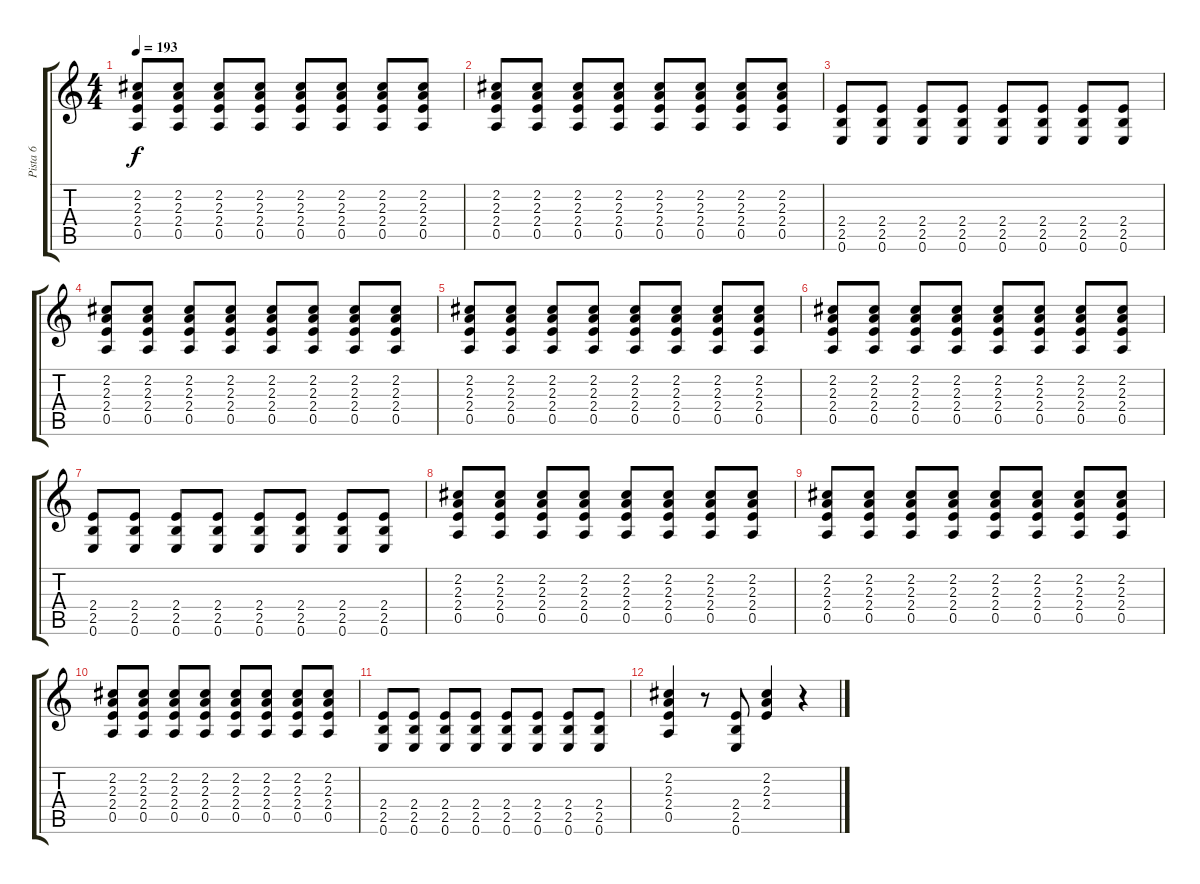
\track ("Pista 6" "Pista 6") {instrument acousticguitarnylon}
\staff {score tabs}
\tuning (E4 B3 G3 D3 A2 E2) {hide}
\ts (4 4)
\tempo 193
\clef g2
\ks c
(2.2 2.3 2.4 0.5).8{dy f} (2.2 2.3 2.4 0.5).8 (2.2 2.3 2.4 0.5).8 (2.2 2.3 2.4 0.5).8 (2.2 2.3 2.4 0.5).8 (2.2 2.3 2.4 0.5).8 (2.2 2.3 2.4 0.5).8 (2.2 2.3 2.4 0.5).8 |
(2.2 2.3 2.4 0.5).8 (2.2 2.3 2.4 0.5).8 (2.2 2.3 2.4 0.5).8 (2.2 2.3 2.4 0.5).8 (2.2 2.3 2.4 0.5).8 (2.2 2.3 2.4 0.5).8 (2.2 2.3 2.4 0.5).8 (2.2 2.3 2.4 0.5).8 |
(2.4 2.5 0.6).8 (2.4 2.5 0.6).8 (2.4 2.5 0.6).8 (2.4 2.5 0.6).8 (2.4 2.5 0.6).8 (2.4 2.5 0.6).8 (2.4 2.5 0.6).8 (2.4 2.5 0.6).8 |
(2.2 2.3 2.4 0.5).8 (2.2 2.3 2.4 0.5).8 (2.2 2.3 2.4 0.5).8 (2.2 2.3 2.4 0.5).8 (2.2 2.3 2.4 0.5).8 (2.2 2.3 2.4 0.5).8 (2.2 2.3 2.4 0.5).8 (2.2 2.3 2.4 0.5).8 |
(2.2 2.3 2.4 0.5).8 (2.2 2.3 2.4 0.5).8 (2.2 2.3 2.4 0.5).8 (2.2 2.3 2.4 0.5).8 (2.2 2.3 2.4 0.5).8 (2.2 2.3 2.4 0.5).8 (2.2 2.3 2.4 0.5).8 (2.2 2.3 2.4 0.5).8 |
(2.2 2.3 2.4 0.5).8 (2.2 2.3 2.4 0.5).8 (2.2 2.3 2.4 0.5).8 (2.2 2.3 2.4 0.5).8 (2.2 2.3 2.4 0.5).8 (2.2 2.3 2.4 0.5).8 (2.2 2.3 2.4 0.5).8 (2.2 2.3 2.4 0.5).8 |
(2.4 2.5 0.6).8 (2.4 2.5 0.6).8 (2.4 2.5 0.6).8 (2.4 2.5 0.6).8 (2.4 2.5 0.6).8 (2.4 2.5 0.6).8 (2.4 2.5 0.6).8 (2.4 2.5 0.6).8 |
(2.2 2.3 2.4 0.5).8 (2.2 2.3 2.4 0.5).8 (2.2 2.3 2.4 0.5).8 (2.2 2.3 2.4 0.5).8 (2.2 2.3 2.4 0.5).8 (2.2 2.3 2.4 0.5).8 (2.2 2.3 2.4 0.5).8 (2.2 2.3 2.4 0.5).8 |
(2.2 2.3 2.4 0.5).8 (2.2 2.3 2.4 0.5).8 (2.2 2.3 2.4 0.5).8 (2.2 2.3 2.4 0.5).8 (2.2 2.3 2.4 0.5).8 (2.2 2.3 2.4 0.5).8 (2.2 2.3 2.4 0.5).8 (2.2 2.3 2.4 0.5).8 |
(2.2 2.3 2.4 0.5).8 (2.2 2.3 2.4 0.5).8 (2.2 2.3 2.4 0.5).8 (2.2 2.3 2.4 0.5).8 (2.2 2.3 2.4 0.5).8 (2.2 2.3 2.4 0.5).8 (2.2 2.3 2.4 0.5).8 (2.2 2.3 2.4 0.5).8 |
(2.4 2.5 0.6).8 (2.4 2.5 0.6).8 (2.4 2.5 0.6).8 (2.4 2.5 0.6).8 (2.4 2.5 0.6).8 (2.4 2.5 0.6).8 (2.4 2.5 0.6).8 (2.4 2.5 0.6).8 |
(2.2 2.3 2.4 0.5).4 r.8 (2.4 2.5 0.6).8 (2.2 2.3 2.4).4 r.4
